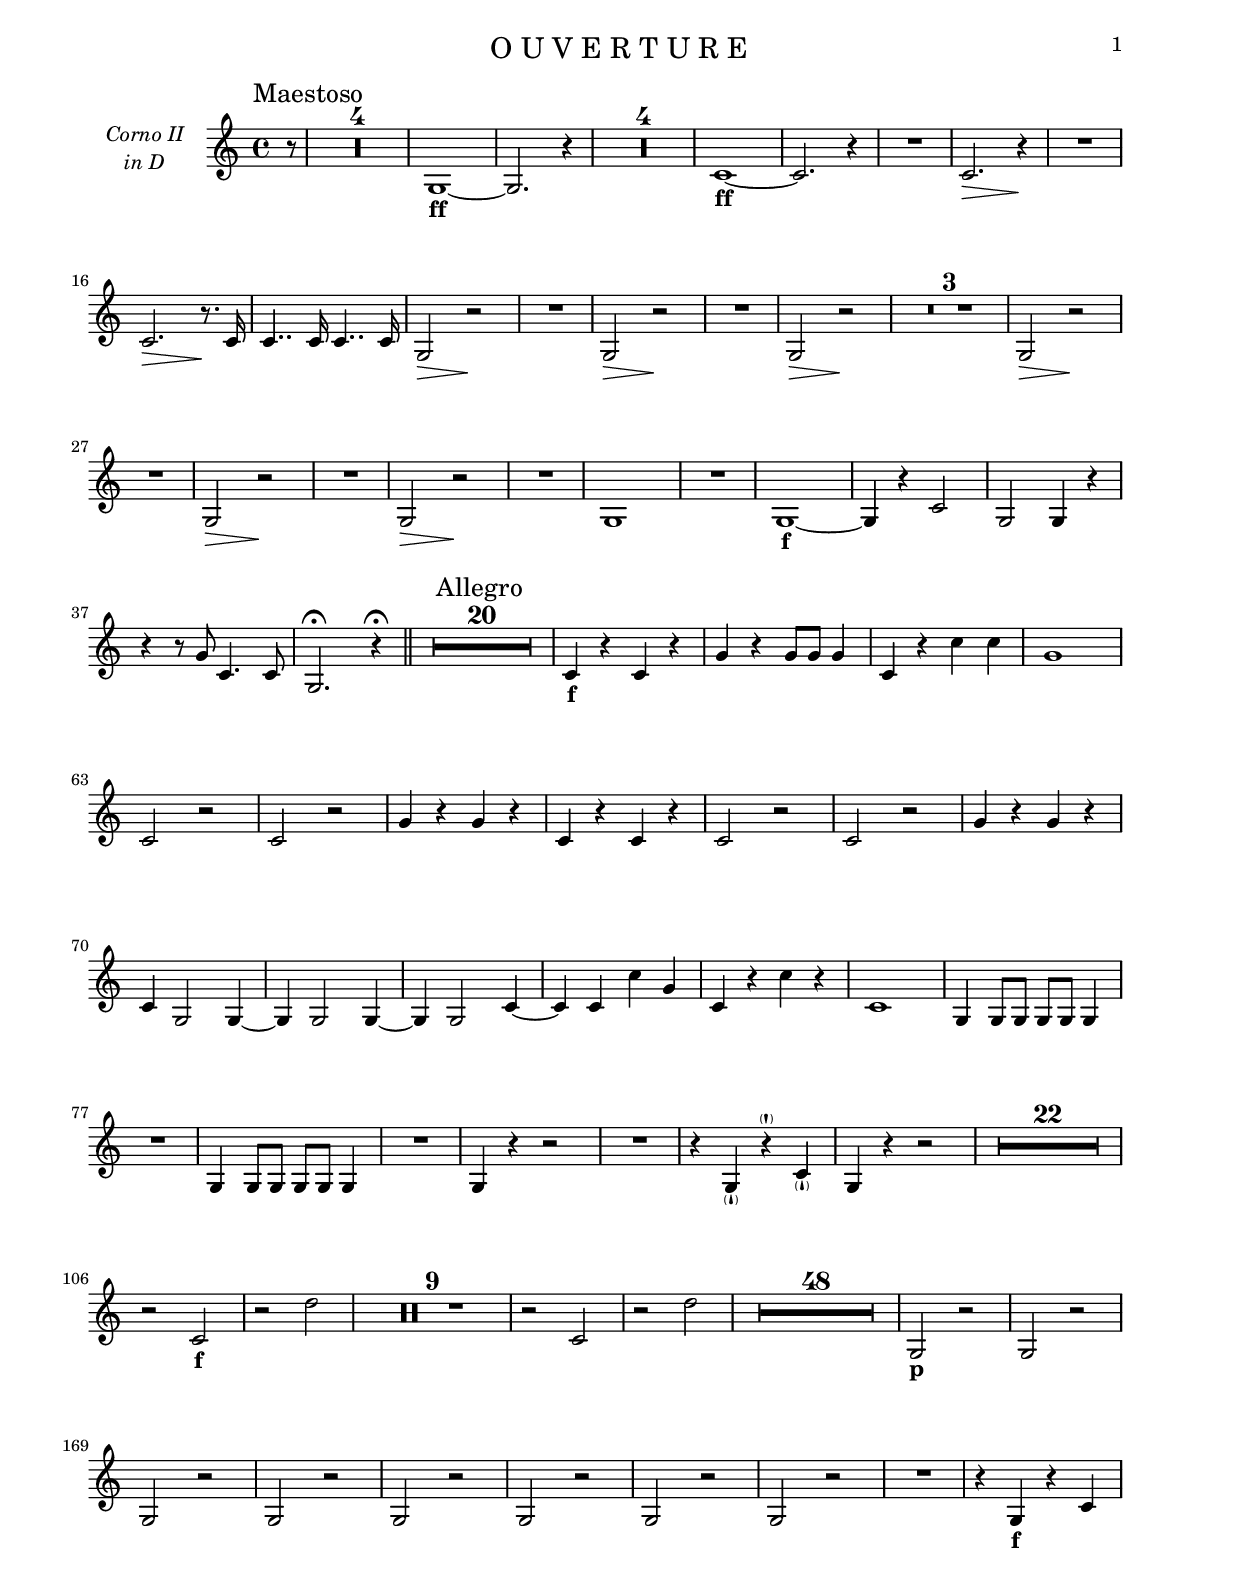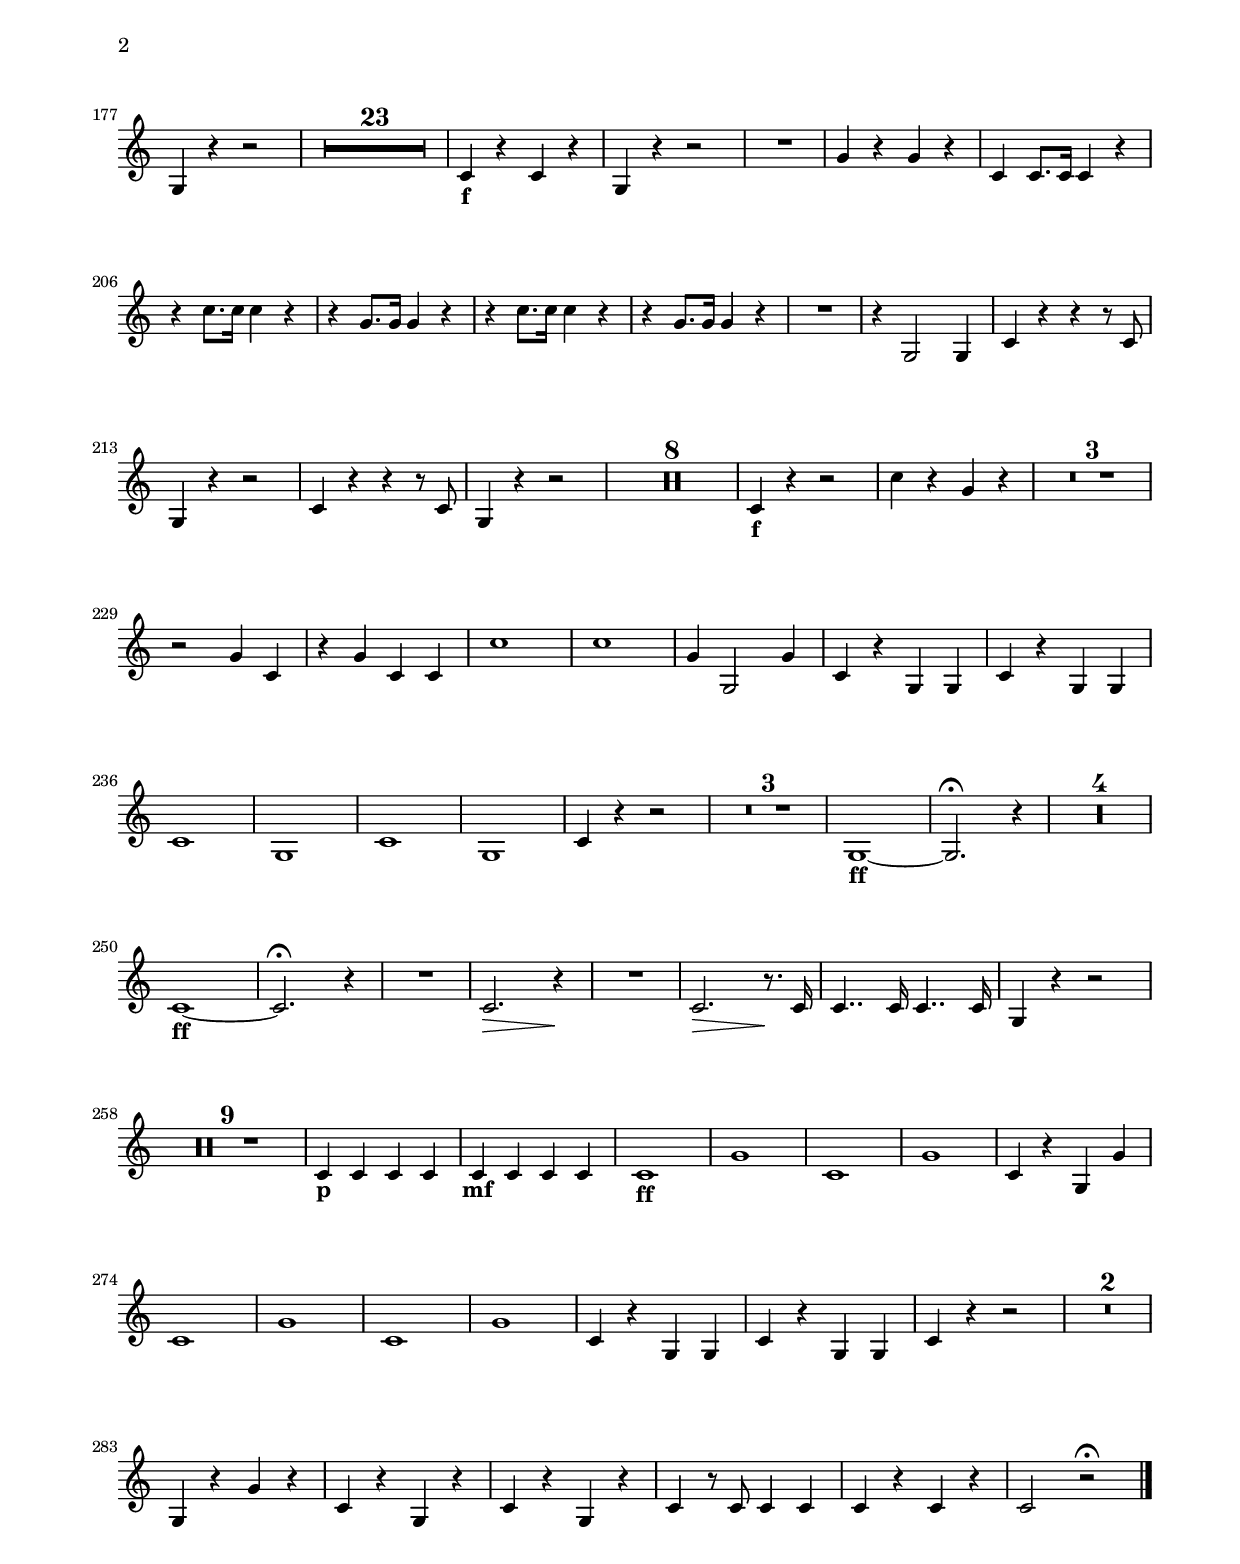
% (c) 2020 by Wolfgang Esser-Skala.
% This file is licensed under the Creative Commons Attribution-NonCommercial-ShareAlike 4.0 International License.
% To view a copy of this license, visit http://creativecommons.org/licenses/by-nc-sa/4.0/.

\version "2.18.0"

\include "../definitions.ly"

\paper {
	indent = 2\cm
	top-margin = 1.5\cm
	system-separator-markup = ##f
	system-system-spacing =
    #'((basic-distance . 18)
       (minimum-distance . 18)
       (padding . -100)
       (stretchability . 0))

	top-system-spacing =
    #'((basic-distance . 12)
       (minimum-distance . 12)
       (padding . -100)
       (stretchability . 0))

	top-markup-spacing =
    #'((basic-distance . 0)
       (minimum-distance . 0)
       (padding . -100)
       (stretchability . 0))

	markup-system-spacing =
    #'((basic-distance . 12)
       (minimum-distance . 12)
       (padding . -100)
       (stretchability . 0))

	systems-per-page = #9
}

#(set-global-staff-size 17.82)

\layout {
	\context {
		\Staff
		instrumentName = \markup { \center-column { "Corno II" "in D" } }
	}
}

\book {
	\bookpart {
		\header {
			title = "O U V E R T U R E"
		}
		\score {
			<<
				\new Staff { \CornoDII }
			>>
		}
	}
}
